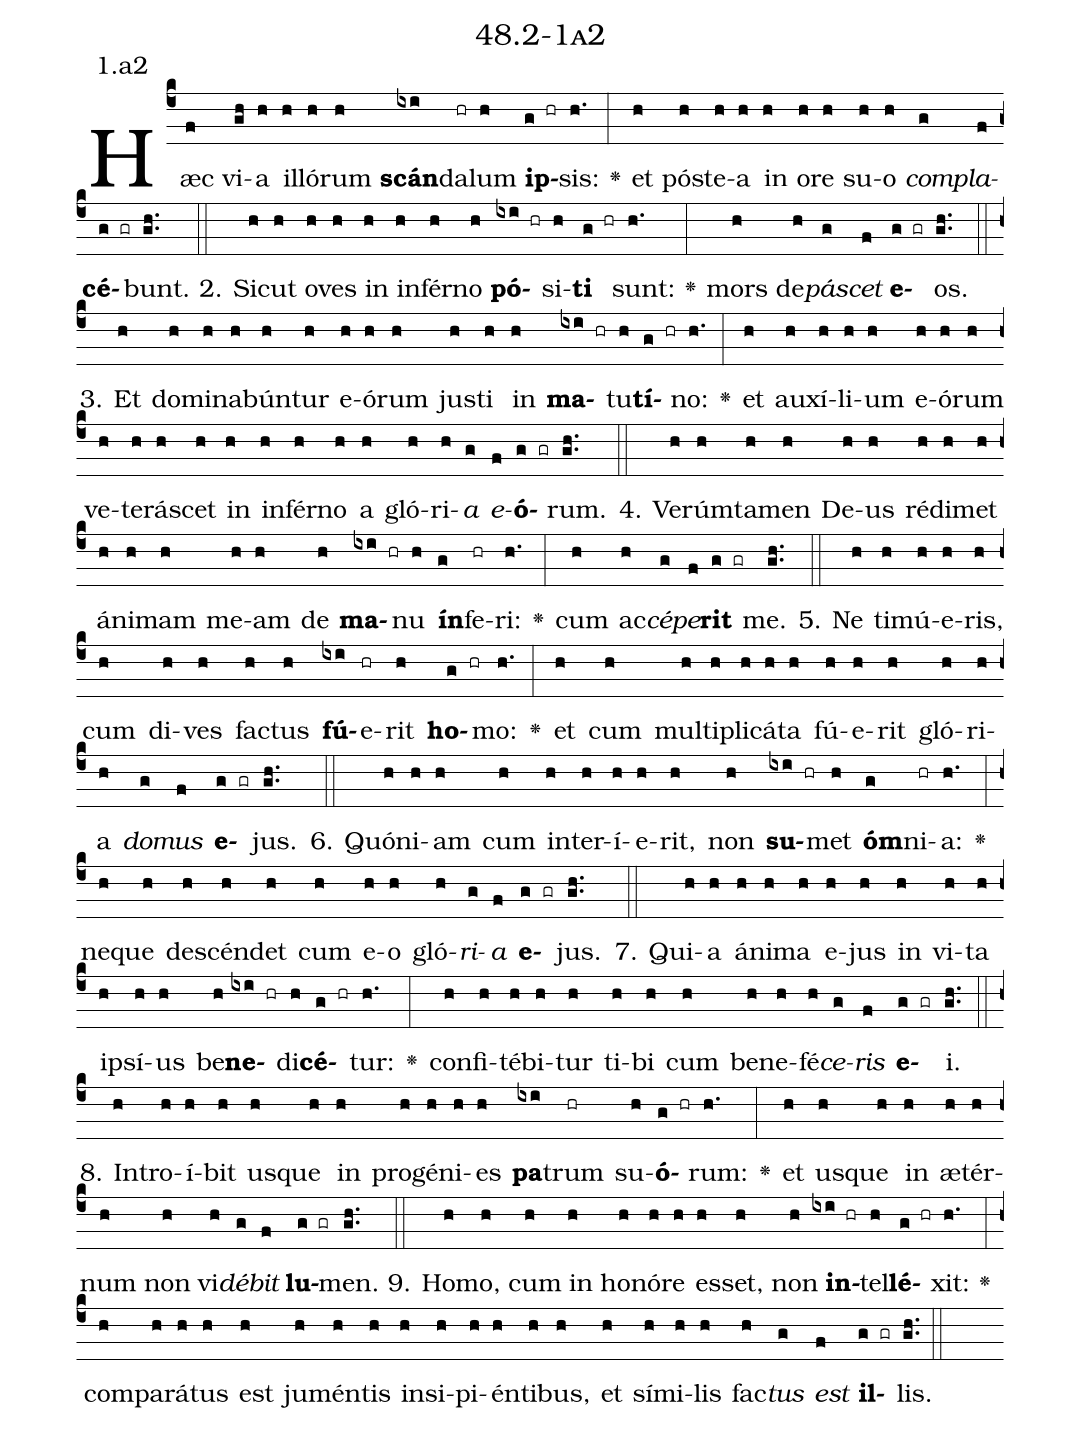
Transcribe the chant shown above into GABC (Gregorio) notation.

name: 48.2-1a2;
annotation: 1.a2;
%%
(c4)Hæc(f) vi(gh)a(h) il(h)ló(h)rum(h) <b>scán</b>(ixi)da(hr)lum(h) <b>ip</b>(g hr)sis:(h.) <v>\greheightstar</v>(:) et(h) póst(h)e(h)a(h) in(h) o(h)re(h) su(h)o(h) <i>com</i>(g)<i>pla</i>(f)<b>cé</b>(g gr)bunt.(gh..) (::)
2. Sic(h)ut(h) o(h)ves(h) in(h) in(h)fér(h)no(h) <b>pó</b>(ixi hr)si(h)<b>ti</b>(g hr) sunt:(h.) <v>\greheightstar</v>(:) mors(h) de(h)<i>pá</i>(g)<i>scet</i>(f) <b>e</b>(g gr)os.(gh..) (::)
3. Et(h) do(h)mi(h)na(h)bún(h)tur(h) e(h)ó(h)rum(h) jus(h)ti(h) in(h) <b>ma</b>(ixi hr)tu(h)<b>tí</b>(g hr)no:(h.) <v>\greheightstar</v>(:) et(h) au(h)xí(h)li(h)um(h) e(h)ó(h)rum(h) ve(h)te(h)rá(h)scet(h) in(h) in(h)fér(h)no(h) a(h) gló(h)ri(h)<i>a</i>(g) <i>e</i>(f)<b>ó</b>(g gr)rum.(gh..) (::)
4. Ve(h)rúm(h)ta(h)men(h) De(h)us(h) réd(h)i(h)met(h) á(h)ni(h)mam(h) me(h)am(h) de(h) <b>ma</b>(ixi hr)nu(h) <b>ín</b>(g)fe(hr)ri:(h.) <v>\greheightstar</v>(:) cum(h) ac(h)<i>cé</i>(g)<i>pe</i>(f)<b>rit</b>(g gr) me.(gh..) (::)
5. Ne(h) ti(h)mú(h)e(h)ris,(h) cum(h) di(h)ves(h) fac(h)tus(h) <b>fú</b>(ixi)e(hr)rit(h) <b>ho</b>(g hr)mo:(h.) <v>\greheightstar</v>(:) et(h) cum(h) mul(h)ti(h)pli(h)cá(h)ta(h) fú(h)e(h)rit(h) gló(h)ri(h)a(h) <i>do</i>(g)<i>mus</i>(f) <b>e</b>(g gr)jus.(gh..) (::)
6. Quón(h)i(h)am(h) cum(h) in(h)ter(h)í(h)e(h)rit,(h) non(h) <b>su</b>(ixi hr)met(h) <b>óm</b>(g)ni(hr)a:(h.) <v>\greheightstar</v>(:) ne(h)que(h) de(h)scén(h)det(h) cum(h) e(h)o(h) gló(h)<i>ri</i>(g)<i>a</i>(f) <b>e</b>(g gr)jus.(gh..) (::)
7. Qui(h)a(h) á(h)ni(h)ma(h) e(h)jus(h) in(h) vi(h)ta(h) ip(h)sí(h)us(h) be(h)<b>ne</b>(ixi hr)di(h)<b>cé</b>(g hr)tur:(h.) <v>\greheightstar</v>(:) con(h)fi(h)té(h)bi(h)tur(h) ti(h)bi(h) cum(h) be(h)ne(h)fé(h)<i>ce</i>(g)<i>ris</i>(f) <b>e</b>(g gr)i.(gh..) (::)
8. In(h)tro(h)í(h)bit(h) us(h)que(h) in(h) pro(h)gé(h)ni(h)es(h) <b>pa</b>(ixi)trum(hr) su(h)<b>ó</b>(g hr)rum:(h.) <v>\greheightstar</v>(:) et(h) us(h)que(h) in(h) æ(h)tér(h)num(h) non(h) vi(h)<i>dé</i>(g)<i>bit</i>(f) <b>lu</b>(g gr)men.(gh..) (::)
9. Ho(h)mo,(h) cum(h) in(h) ho(h)nó(h)re(h) es(h)set,(h) non(h) <b>in</b>(ixi hr)tel(h)<b>lé</b>(g hr)xit:(h.) <v>\greheightstar</v>(:) com(h)pa(h)rá(h)tus(h) est(h) ju(h)mén(h)tis(h) in(h)si(h)pi(h)én(h)ti(h)bus,(h) et(h) sí(h)mi(h)lis(h) fac(h)<i>tus</i>(g) <i>est</i>(f) <b>il</b>(g gr)lis.(gh..) (::)
